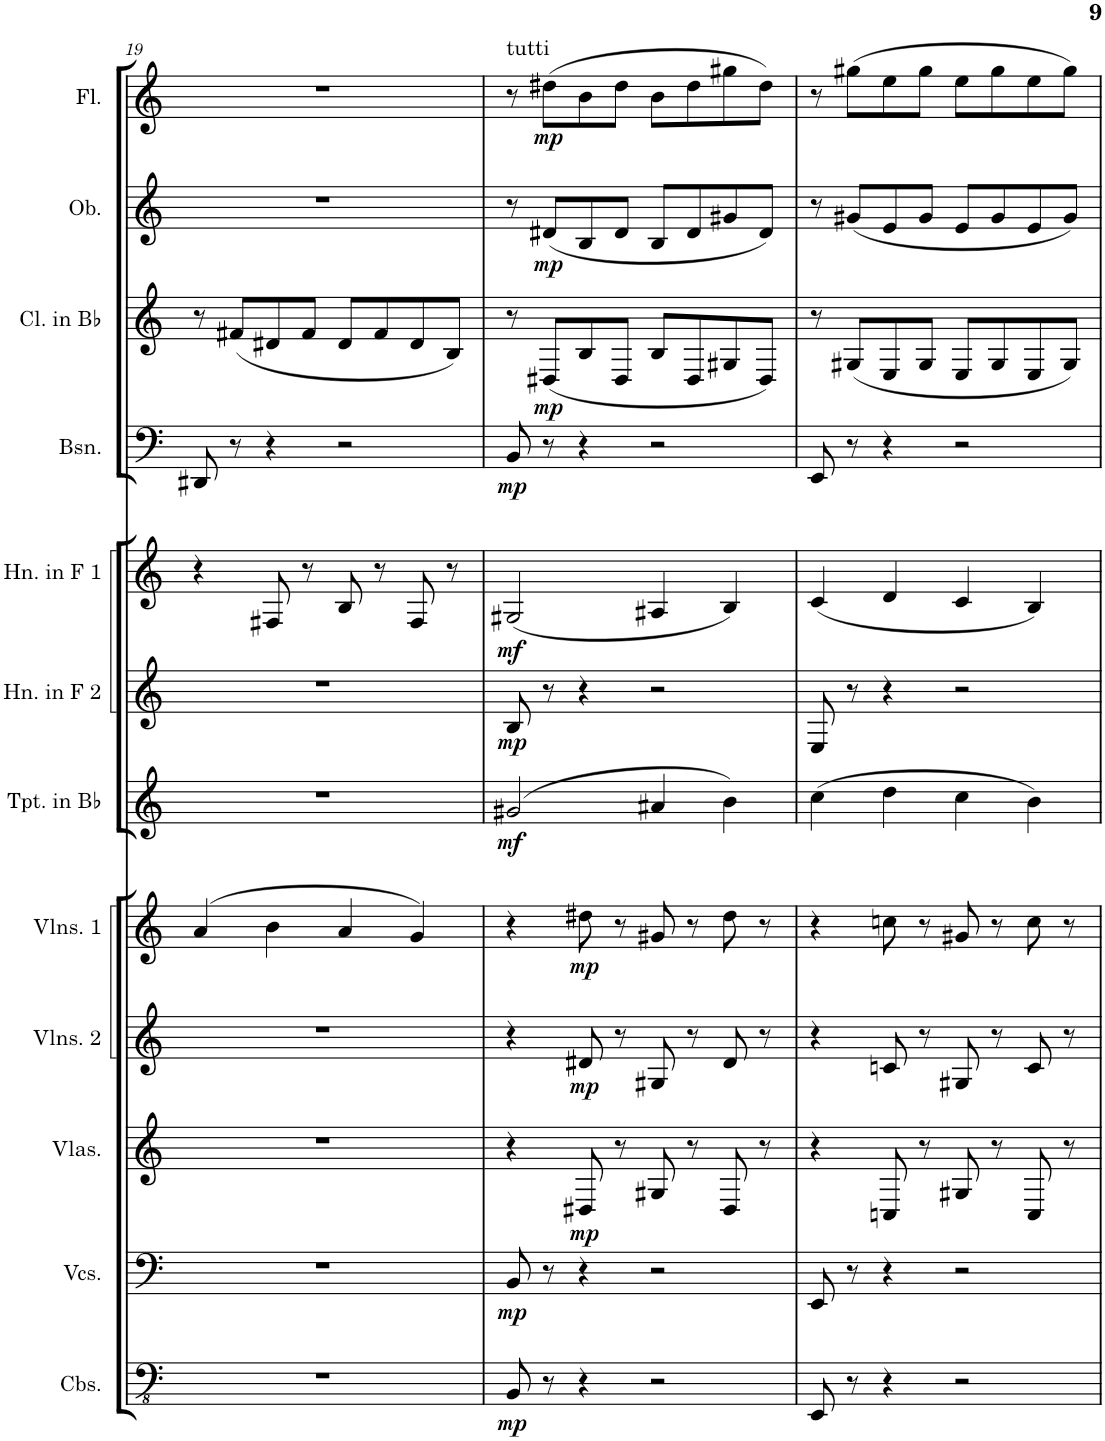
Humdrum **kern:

**kern	**dynam	**kern	**dynam	**kern	**dynam	**kern	**dynam	**kern	**dynam	**kern	**dynam	**kern	**dynam	**kern	**dynam	**kern	**dynam	**kern	**dynam	**kern	**dynam	**kern	**dynam
*part12	*part12	*part11	*part11	*part10	*part10	*part9	*part9	*part8	*part8	*part7	*part7	*part6	*part6	*part5	*part5	*part4	*part4	*part3	*part3	*part2	*part2	*part1	*part1
*staff12	*staff12	*staff11	*staff11	*staff10	*staff10	*staff9	*staff9	*staff8	*staff8	*staff7	*staff7	*staff6	*staff6	*staff5	*staff5	*staff4	*staff4	*staff3	*staff3	*staff2	*staff2	*staff1	*staff1
*I"Contrabasses	*	*I"Violoncellos	*	*I"Violas	*	*I"Violins 2	*	*I"Violins 1	*	*I"Trumpet in Bb	*	*I"Horn in F 2	*	*I"Horn in F 1	*	*I"Bassoon	*	*I"Clarinet in Bb	*	*I"Oboe	*	*I"Flute	*
*I'Cbs.	*	*I'Vcs.	*	*I'Vlas.	*	*I'Vlns. 2	*	*I'Vlns. 1	*	*I'Tpt. in Bb	*	*I'Hn. in F 2	*	*I'Hn. in F 1	*	*I'Bsn.	*	*I'Cl. in Bb	*	*I'Ob.	*	*I'Fl.	*
!!LO:PB:g=z
*clefFv4	*	*clefF4	*	*clefG2	*	*clefG2	*	*clefG2	*	*clefG2	*	*clefG2	*	*clefG2	*	*clefF4	*	*clefG2	*	*clefG2	*	*clefG2	*
*	*	*	*	*	*	*	*	*	*	*Trd1c2	*	*Trd4c7	*	*Trd4c7	*	*	*	*Trd1c2	*	*	*	*	*
*k[]	*	*k[]	*	*k[]	*	*k[]	*	*k[]	*	*k[]	*	*k[]	*	*k[]	*	*k[]	*	*k[]	*	*k[]	*	*k[]	*
*M4/4	*	*M4/4	*	*M4/4	*	*M4/4	*	*M4/4	*	*M4/4	*	*M4/4	*	*M4/4	*	*M4/4	*	*M4/4	*	*M4/4	*	*M4/4	*
=19	=19	=19	=19	=19	=19	=19	=19	=19	=19	=19	=19	=19	=19	=19	=19	=19	=19	=19	=19	=19	=19	=19	=19
1r	.	1r	.	1r	.	1r	.	(4a/	.	1r	.	1r	.	4r	.	8DD#X/	.	8r	.	1r	.	1r	.
.	.	.	.	.	.	.	.	.	.	.	.	.	.	.	.	8r	.	(8f#X/L	.	.	.	.	.
.	.	.	.	.	.	.	.	4b\	.	.	.	.	.	8F#X/	.	4r	.	8d#X/	.	.	.	.	.
.	.	.	.	.	.	.	.	.	.	.	.	.	.	8r	.	.	.	8f#/J	.	.	.	.	.
.	.	.	.	.	.	.	.	4a/	.	.	.	.	.	8B/	.	2r	.	8d#/L	.	.	.	.	.
.	.	.	.	.	.	.	.	.	.	.	.	.	.	8r	.	.	.	8f#/	.	.	.	.	.
.	.	.	.	.	.	.	.	4g/)	.	.	.	.	.	8F#/	.	.	.	8d#/	.	.	.	.	.
.	.	.	.	.	.	.	.	.	.	.	.	.	.	8r	.	.	.	8B/J)	.	.	.	.	.
=20	=20	=20	=20	=20	=20	=20	=20	=20	=20	=20	=20	=20	=20	=20	=20	=20	=20	=20	=20	=20	=20	=20	=20
!	!	!	!	!	!	!	!	!	!	!	!	!	!	!	!	!	!	!	!	!	!	!LO:TX:a:t=tutti	!
!	!LO:DY:b	!	!LO:DY:b	!	!	!	!	!	!	!	!LO:DY:b	!	!LO:DY:b	!	!LO:DY:b	!	!LO:DY:b	!	!	!	!	!	!
8BBB/	mp	8BB/	mp	4r	.	4r	.	4r	.	(2g#X/	mf	8B/	mp	(2G#X/	mf	8BB/	mp	8r	.	8r	.	8r	.
!	!	!	!	!	!	!	!	!	!	!	!	!	!	!	!	!	!	!	!LO:DY:b	!	!LO:DY:b	!	!LO:DY:b
8r	.	8r	.	.	.	.	.	.	.	.	.	8r	.	.	.	8r	.	(8D#X/L	mp	(8d#X/L	mp	(8dd#X\L	mp
!	!	!	!	!	!LO:DY:b	!	!LO:DY:b	!	!LO:DY:b	!	!	!	!	!	!	!	!	!	!	!	!	!	!
4r	.	4r	.	8D#X/	mp	8d#X/	mp	8dd#X\	mp	.	.	4r	.	.	.	4r	.	8B/	.	8B/	.	8b\	.
.	.	.	.	8r	.	8r	.	8r	.	.	.	.	.	.	.	.	.	8D#/J	.	8d#/J	.	8dd#\J	.
2r	.	2r	.	8G#X/	.	8G#X/	.	8g#X/	.	4a#X/	.	2r	.	4A#X/	.	2r	.	8B/L	.	8B/L	.	8b\L	.
.	.	.	.	8r	.	8r	.	8r	.	.	.	.	.	.	.	.	.	8D#/	.	8d#/	.	8dd#\	.
.	.	.	.	8D#/	.	8d#/	.	8dd#\	.	4b\)	.	.	.	4B/)	.	.	.	8G#X/	.	8g#X/	.	8gg#X\	.
.	.	.	.	8r	.	8r	.	8r	.	.	.	.	.	.	.	.	.	8D#/J)	.	8d#/J)	.	8dd#\J)	.
=21	=21	=21	=21	=21	=21	=21	=21	=21	=21	=21	=21	=21	=21	=21	=21	=21	=21	=21	=21	=21	=21	=21	=21
8EEE/	.	8EE/	.	4r	.	4r	.	4r	.	(4cc\	.	8E/	.	(4c/	.	8EE/	.	8r	.	8r	.	8r	.
8r	.	8r	.	.	.	.	.	.	.	.	.	8r	.	.	.	8r	.	(8G#X/L	.	(8g#X/L	.	(8gg#X\L	.
4r	.	4r	.	8Cn/	.	8cn/	.	8ccn\	.	4dd\	.	4r	.	4d/	.	4r	.	8E/	.	8e/	.	8ee\	.
.	.	.	.	8r	.	8r	.	8r	.	.	.	.	.	.	.	.	.	8G#/J	.	8g#/J	.	8gg#\J	.
2r	.	2r	.	8G#X/	.	8G#X/	.	8g#X/	.	4cc\	.	2r	.	4c/	.	2r	.	8E/L	.	8e/L	.	8ee\L	.
.	.	.	.	8r	.	8r	.	8r	.	.	.	.	.	.	.	.	.	8G#/	.	8g#/	.	8gg#\	.
.	.	.	.	8C/	.	8c/	.	8cc\	.	4b\)	.	.	.	4B/)	.	.	.	8E/	.	8e/	.	8ee\	.
.	.	.	.	8r	.	8r	.	8r	.	.	.	.	.	.	.	.	.	8G#/J)	.	8g#/J)	.	8gg#\J)	.
=	=	=	=	=	=	=	=	=	=	=	=	=	=	=	=	=	=	=	=	=	=	=	=
*-	*-	*-	*-	*-	*-	*-	*-	*-	*-	*-	*-	*-	*-	*-	*-	*-	*-	*-	*-	*-	*-	*-	*-
